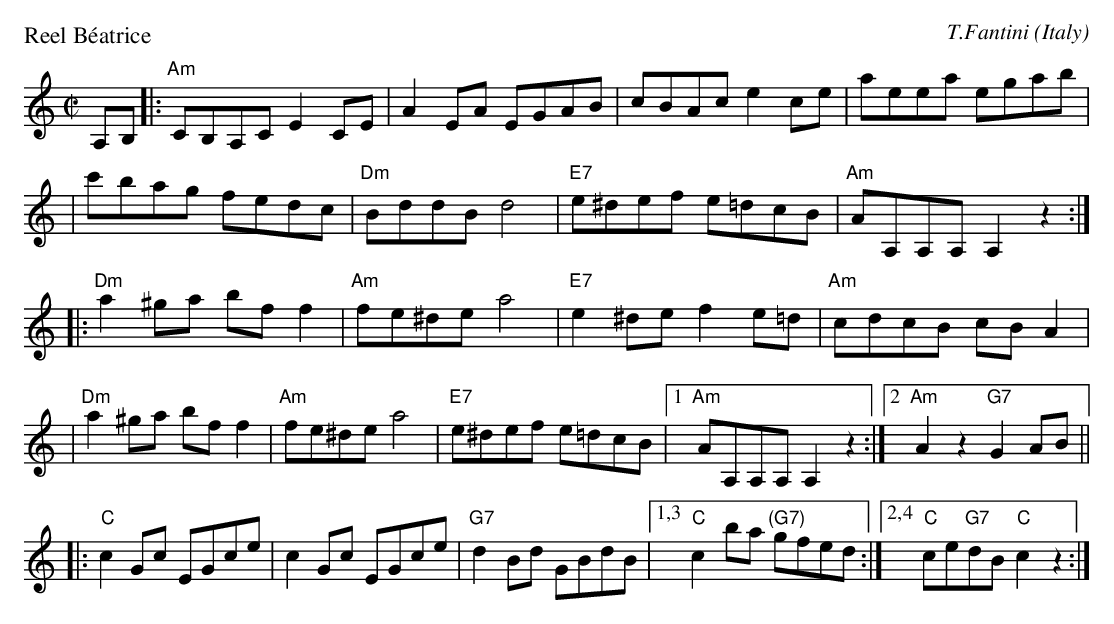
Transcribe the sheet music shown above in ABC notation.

X:1
P: Reel B\'eatrice
C: T.Fantini
O: Italy
M: C|
L: 1/8
K: Am
A,B, \
|: "Am"CB,A,C E2CE | A2EA EGAB \
| cBAc e2ce | aeea egab |
| c'bag fedc | "Dm"BddB d4 \
| "E7"e^def e=dcB | "Am"AA,A,A, A,2z2 :|
|: "Dm"a2^ga bff2 | "Am"fe^de a4 \
| "E7"e2^de f2e=d | "Am"cdcB cBA2 |
| "Dm"a2^ga bff2 | "Am"fe^de a4 \
| "E7"e^def e=dcB |1 "Am"AA,A,A, A,2z2 :|2 "Am"A2z2 "G7"G2AB ||
|: "C"c2Gc EGce | c2Gc EGce \
| "G7"d2Bd GBdB |1,3 "C"c2ba "(G7)"gfed :|2,4 "C"ce"G7"dB "C"c2z2 :|
